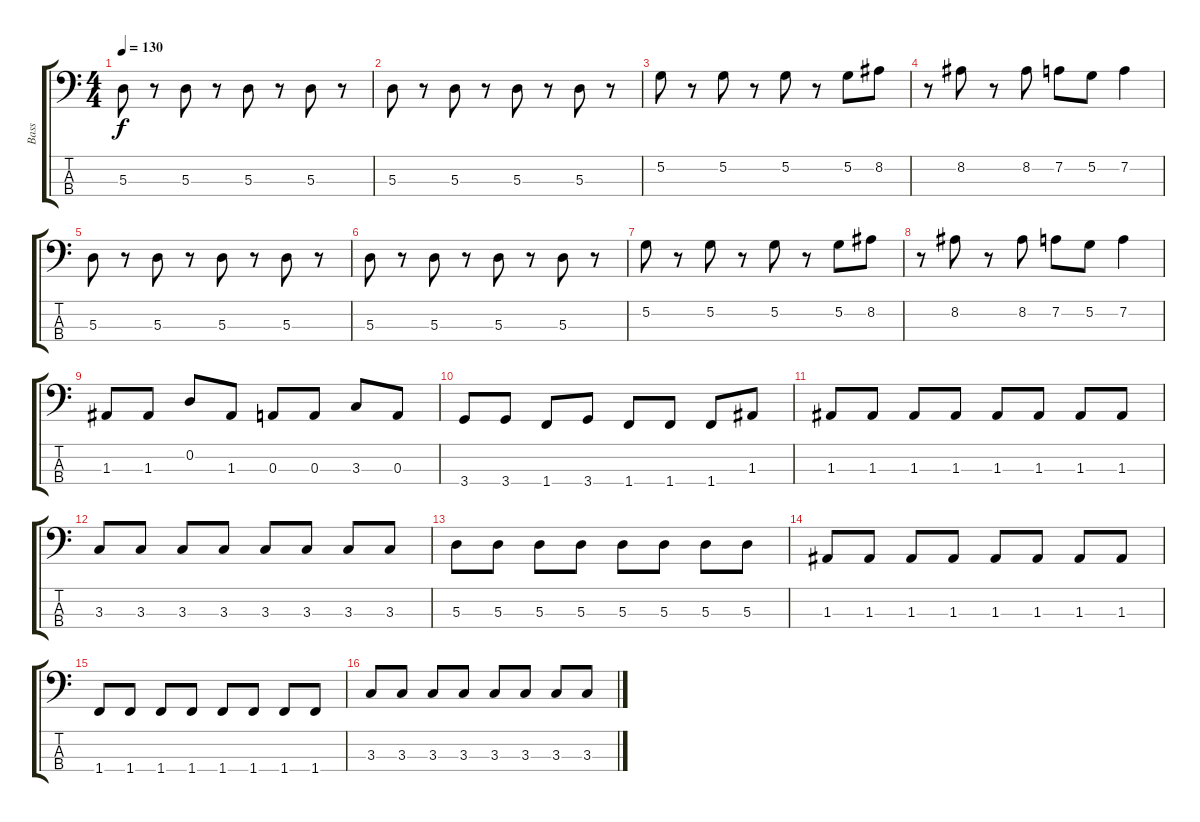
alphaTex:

\track ("Bass" "Bass") {instrument electricbassfinger}
\staff {score tabs}
\tuning (G2 D2 A1 E1) {hide}
\ts (4 4)
\tempo 130
\clef f4
\ks c
5.3.8{dy f} r.8 5.3.8 r.8 5.3.8 r.8 5.3.8 r.8 |
5.3.8 r.8 5.3.8 r.8 5.3.8 r.8 5.3.8 r.8 |
5.2.8 r.8 5.2.8 r.8 5.2.8 r.8 5.2.8 8.2.8 |
r.8 8.2.8 r.8 8.2.8 7.2.8 5.2.8 7.2.4 |
5.3.8 r.8 5.3.8 r.8 5.3.8 r.8 5.3.8 r.8 |
5.3.8 r.8 5.3.8 r.8 5.3.8 r.8 5.3.8 r.8 |
5.2.8 r.8 5.2.8 r.8 5.2.8 r.8 5.2.8 8.2.8 |
r.8 8.2.8 r.8 8.2.8 7.2.8 5.2.8 7.2.4 |
1.3.8 1.3.8 0.2.8 1.3.8 0.3.8 0.3.8 3.3.8 0.3.8 |
3.4.8 3.4.8 1.4.8 3.4.8 1.4.8 1.4.8 1.4.8 1.3.8 |
1.3.8 1.3.8 1.3.8 1.3.8 1.3.8 1.3.8 1.3.8 1.3.8 |
3.3.8 3.3.8 3.3.8 3.3.8 3.3.8 3.3.8 3.3.8 3.3.8 |
5.3.8 5.3.8 5.3.8 5.3.8 5.3.8 5.3.8 5.3.8 5.3.8 |
1.3.8 1.3.8 1.3.8 1.3.8 1.3.8 1.3.8 1.3.8 1.3.8 |
1.4.8 1.4.8 1.4.8 1.4.8 1.4.8 1.4.8 1.4.8 1.4.8 |
3.3.8 3.3.8 3.3.8 3.3.8 3.3.8 3.3.8 3.3.8 3.3.8
